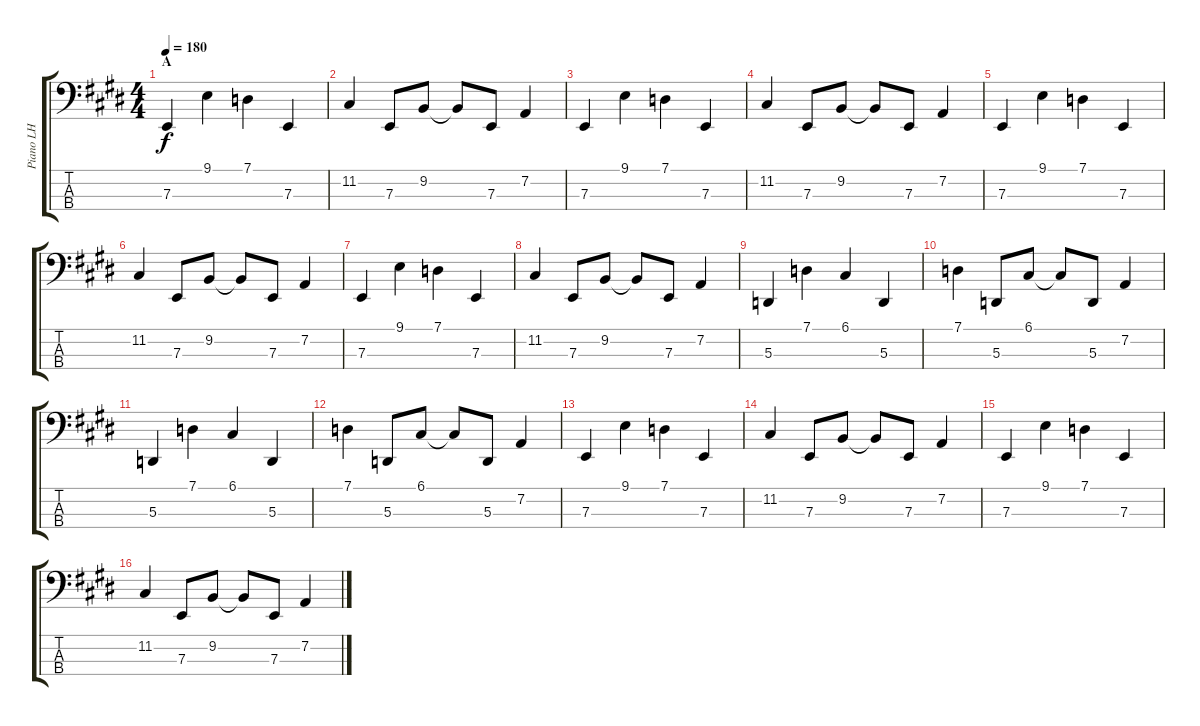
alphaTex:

\track ("Piano LH" "Piano LH") {instrument acousticgrandpiano}
\staff {score tabs}
\tuning (G2 D2 A1 E1) {hide}
\ts (4 4)
\section ("" "A")
\tempo 180
\clef f4
\ks e
7.3.4{dy f} 9.1.4 7.1.4 7.3.4 |
11.2.4 7.3.8 9.2.8 9.2{t}.8 7.3.8 7.2.4 |
7.3.4 9.1.4 7.1.4 7.3.4 |
11.2.4 7.3.8 9.2.8 9.2{t}.8 7.3.8 7.2.4 |
7.3.4 9.1.4 7.1.4 7.3.4 |
11.2.4 7.3.8 9.2.8 9.2{t}.8 7.3.8 7.2.4 |
7.3.4 9.1.4 7.1.4 7.3.4 |
11.2.4 7.3.8 9.2.8 9.2{t}.8 7.3.8 7.2.4 |
5.3.4 7.1.4 6.1.4 5.3.4 |
7.1.4 5.3.8 6.1.8 6.1{t}.8 5.3.8 7.2.4 |
5.3.4 7.1.4 6.1.4 5.3.4 |
7.1.4 5.3.8 6.1.8 6.1{t}.8 5.3.8 7.2.4 |
7.3.4 9.1.4 7.1.4 7.3.4 |
11.2.4 7.3.8 9.2.8 9.2{t}.8 7.3.8 7.2.4 |
7.3.4 9.1.4 7.1.4 7.3.4 |
11.2.4 7.3.8 9.2.8 9.2{t}.8 7.3.8 7.2.4
